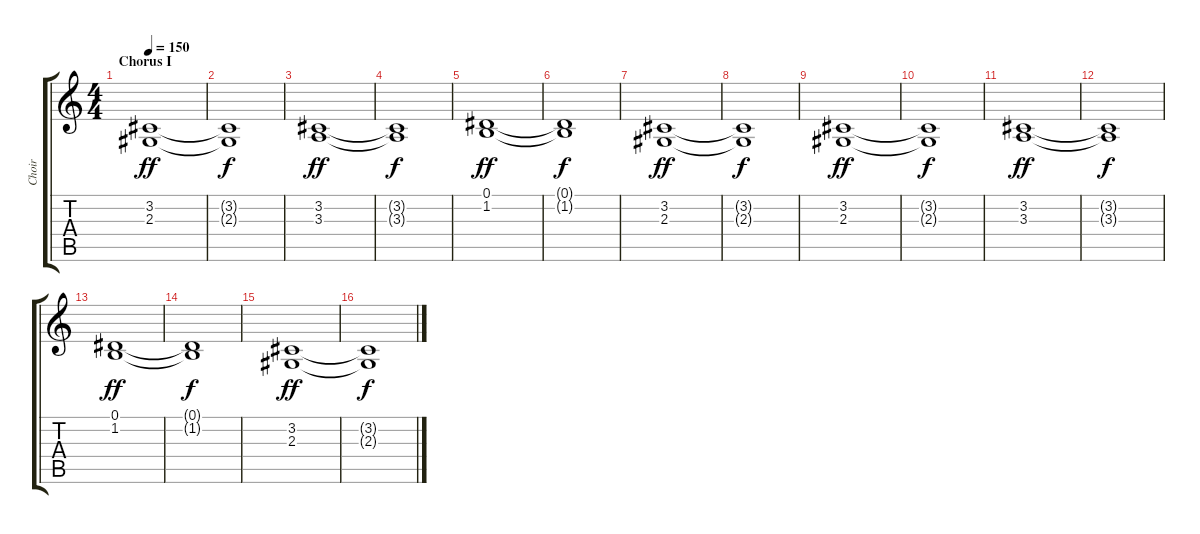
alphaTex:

\track ("Choir" "Choir") {instrument choiraahs}
\staff {score tabs}
\tuning (Eb4 Bb3 Gb3 Db3 Ab2 Eb2) {hide}
\ts (4 4)
\section ("" "Chorus I")
\tempo 150
\clef g2
\ks c
(3.2 2.3).1{dy ff} |
(3.2{t} 2.3{t}).1{dy f} |
(3.2 3.3).1{dy ff} |
(3.2{t} 3.3{t}).1{dy f} |
(0.1 1.2).1{dy ff} |
(0.1{t} 1.2{t}).1{dy f} |
(3.2 2.3).1{dy ff} |
(3.2{t} 2.3{t}).1{dy f} |
(3.2 2.3).1{dy ff} |
(3.2{t} 2.3{t}).1{dy f} |
(3.2 3.3).1{dy ff} |
(3.2{t} 3.3{t}).1{dy f} |
(0.1 1.2).1{dy ff} |
(0.1{t} 1.2{t}).1{dy f} |
(3.2 2.3).1{dy ff} |
(3.2{t} 2.3{t}).1{dy f}
